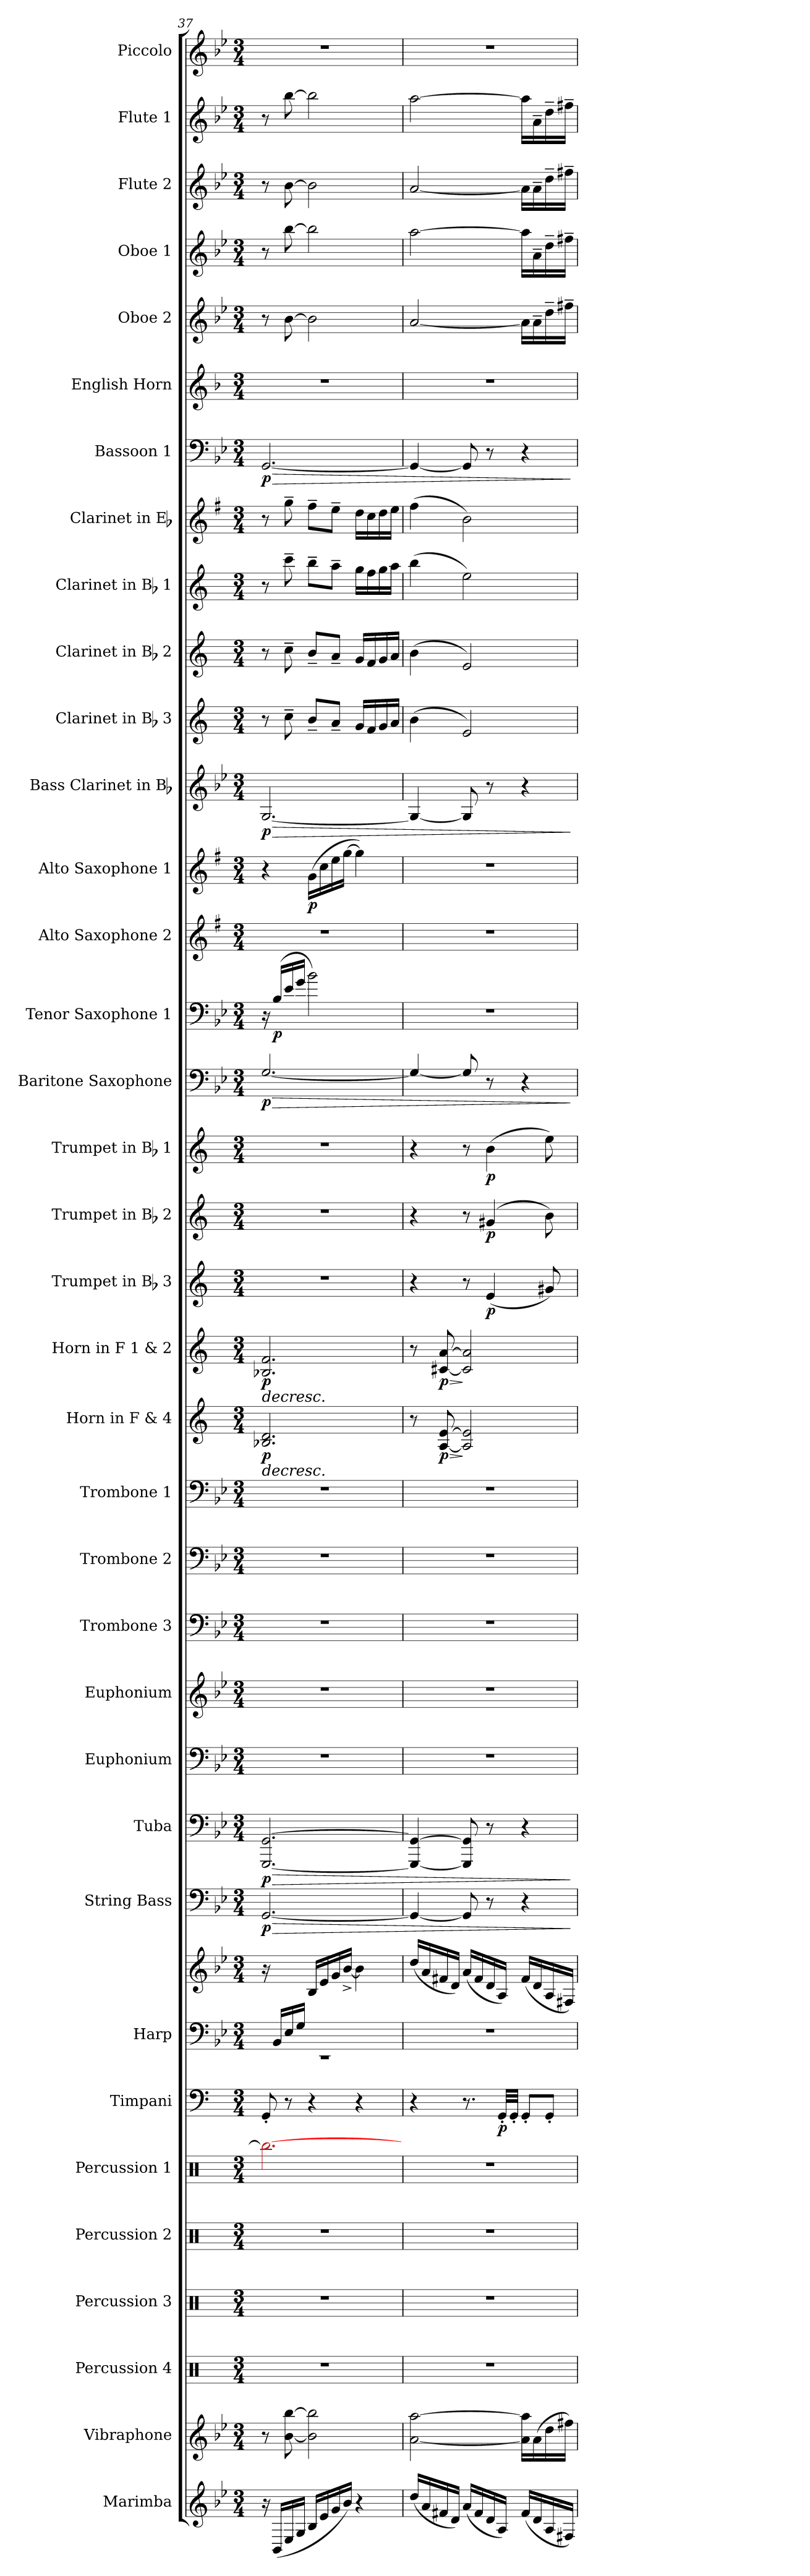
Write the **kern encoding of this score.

**kern	**kern	**kern	**kern	**kern	**kern	**kern	**dynam	**kern	**kern	**kern	**dynam	**kern	**dynam	**kern	**kern	**kern	**kern	**kern	**kern	**dynam	**kern	**dynam	**kern	**dynam	**kern	**dynam	**kern	**dynam	**kern	**dynam	**kern	**dynam	**kern	**kern	**dynam	**kern	**dynam	**kern	**kern	**kern	**kern	**kern	**dynam	**kern	**kern	**kern	**kern	**kern	**kern
*part36	*part35	*part34	*part33	*part32	*part31	*part30	*part30	*part29	*part29	*part28	*part28	*part27	*part27	*part26	*part25	*part24	*part23	*part22	*part21	*part21	*part20	*part20	*part19	*part19	*part18	*part18	*part17	*part17	*part16	*part16	*part15	*part15	*part14	*part13	*part13	*part12	*part12	*part11	*part10	*part9	*part8	*part7	*part7	*part6	*part5	*part4	*part3	*part2	*part1
*staff37	*staff36	*staff35	*staff34	*staff33	*staff32	*staff31	*staff31	*staff30	*staff29	*staff28	*staff28	*staff27	*staff27	*staff26	*staff25	*staff24	*staff23	*staff22	*staff21	*staff21	*staff20	*staff20	*staff19	*staff19	*staff18	*staff18	*staff17	*staff17	*staff16	*staff16	*staff15	*staff15	*staff14	*staff13	*staff13	*staff12	*staff12	*staff11	*staff10	*staff9	*staff8	*staff7	*staff7	*staff6	*staff5	*staff4	*staff3	*staff2	*staff1
*I"Marimba	*I"Vibraphone	*I"Percussion 4	*I"Percussion 3	*I"Percussion 2	*I"Percussion 1	*I"Timpani	*	*I"Harp	*	*I"String Bass	*	*I"Tuba	*	*I"Euphonium	*I"Euphonium	*I"Trombone 3	*I"Trombone 2	*I"Trombone 1	*I"Horn in F  &amp; 4	*	*I"Horn in F 1 &amp; 2	*	*I"Trumpet in Bb 3	*	*I"Trumpet in Bb 2	*	*I"Trumpet in Bb 1	*	*I"Baritone Saxophone	*	*I"Tenor Saxophone 1	*	*I"Alto Saxophone 2	*I"Alto Saxophone 1	*	*I"Bass Clarinet in Bb	*	*I"Clarinet in Bb 3	*I"Clarinet in Bb 2	*I"Clarinet in Bb 1	*I"Clarinet in Eb	*I"Bassoon 1	*	*I"English Horn	*I"Oboe 2	*I"Oboe 1	*I"Flute 2	*I"Flute 1	*I"Piccolo
*I'Mar.	*I'Vib.	*I'Perc. 4	*I'Perc. 3	*I'Perc. 2	*I'Perc. 1	*I'Timp.	*	*I'Hp.	*	*	*	*I'Tba.	*	*I'Euph.	*I'Euph.	*I'Tbn. 3	*I'Tbn. 2	*I'Tbn. 1	*I'Hn. 3 &amp; 4	*	*I'Hn. 1 &amp; 2	*	*I'Tpt. 3	*	*I'Tpt. 2	*	*I'Tpt. 1	*	*I'Bari. Sax.	*	*I'T. Sax. 1	*	*I'A. Sax. 2	*I'A. Sax. 1	*	*I'B. Cl.	*	*I'Cl. 3	*I'Cl. 2	*I'Cl. 1	*	*I'Bsn. 1	*	*I'Eng. Hn.	*I'Ob. 2	*I'Ob. 1	*I'Fl. 2	*I'Fl. 1	*I'Picc.
!!LO:PB:g=z
*clefG2	*clefG2	*clefX	*clefX	*clefX	*clefX	*clefF4	*	*clefF4	*clefG2	*clefF4	*	*clefF4	*	*clefF4	*clefG2	*clefF4	*clefF4	*clefF4	*clefG2	*	*clefG2	*	*clefG2	*	*clefG2	*	*clefG2	*	*clefF4	*	*clefF4	*	*clefG2	*clefG2	*	*clefG2	*	*clefG2	*clefG2	*clefG2	*clefG2	*clefF4	*	*clefG2	*clefG2	*clefG2	*clefG2	*clefG2	*clefG2
*	*	*	*	*	*	*	*	*	*	*ITrd7c12	*	*	*	*	*ITrd8c14	*	*	*	*ITrd4c7	*	*ITrd4c7	*	*ITrd1c2	*	*ITrd1c2	*	*ITrd1c2	*	*ITrd12c21	*	*ITrd8c14	*	*ITrd5c9	*ITrd5c9	*	*ITrd8c14	*	*ITrd1c2	*ITrd1c2	*ITrd1c2	*ITrd-2c-3	*	*	*ITrd4c7	*	*	*	*	*ITrd-7c-12
*k[b-e-]	*k[b-e-]	*k[]	*k[]	*k[]	*k[]	*k[]	*	*k[b-e-]	*k[b-e-]	*k[b-e-]	*	*k[b-e-]	*	*k[b-e-]	*k[b-e-]	*k[b-e-]	*k[b-e-]	*k[b-e-]	*k[b-]	*	*k[b-]	*	*k[b-e-]	*	*k[b-e-]	*	*k[b-e-]	*	*k[b-e-]	*	*k[b-e-]	*	*k[b-e-]	*k[b-e-]	*	*k[b-e-]	*	*k[b-e-]	*k[b-e-]	*k[b-e-]	*k[b-e-]	*k[b-e-]	*	*k[b-e-]	*k[b-e-]	*k[b-e-]	*k[b-e-]	*k[b-e-]	*k[b-e-]
*B-:	*B-:	*	*	*	*	*	*	*B-:	*B-:	*B-:	*	*B-:	*	*B-:	*B-:	*B-:	*B-:	*B-:	*	*	*	*	*B-:	*	*B-:	*	*B-:	*	*B-:	*	*B-:	*	*B-:	*B-:	*	*B-:	*	*B-:	*B-:	*B-:	*B-:	*B-:	*	*B-:	*B-:	*B-:	*B-:	*B-:	*B-:
*M3/4	*M3/4	*M3/4	*M3/4	*M3/4	*M3/4	*M3/4	*	*M3/4	*M3/4	*M3/4	*	*M3/4	*	*M3/4	*M3/4	*M3/4	*M3/4	*M3/4	*M3/4	*	*M3/4	*	*M3/4	*	*M3/4	*	*M3/4	*	*M3/4	*	*M3/4	*	*M3/4	*M3/4	*	*M3/4	*	*M3/4	*M3/4	*M3/4	*M3/4	*M3/4	*	*M3/4	*M3/4	*M3/4	*M3/4	*M3/4	*M3/4
=37	=37	=37	=37	=37	=37	=37	=37	=37	=37	=37	=37	=37	=37	=37	=37	=37	=37	=37	=37	=37	=37	=37	=37	=37	=37	=37	=37	=37	=37	=37	=37	=37	=37	=37	=37	=37	=37	=37	=37	=37	=37	=37	=37	=37	=37	=37	=37	=37	=37
*	*	*	*	*	*	*	*	*^	*	*	*	*	*	*	*	*	*	*	*	*	*	*	*	*	*	*	*	*	*	*	*	*	*	*	*	*	*	*	*	*	*	*	*	*	*	*	*	*	*
!	!	!	!	!	!	!	!	!	!	!	!	!LO:HP:b	!	!LO:HP:b	!	!	!	!	!	!	!LO:HP:b	!	!LO:HP:b	!	!	!	!	!	!	!	!LO:HP:b	!	!	!	!	!	!	!LO:HP:b	!	!	!	!	!	!LO:HP:b	!	!	!	!	!	!
!	!	!	!	!	!	!	!	!	!	!	!	!LO:DY:n=1:b	!	!LO:DY:n=1:b	!	!	!	!	!	!	!LO:DY:n=1:b	!	!LO:DY:n=1:b	!	!	!	!	!	!	!	!LO:DY:n=1:b	!	!	!	!	!	!	!LO:DY:n=1:b	!	!	!	!	!	!LO:DY:n=1:b	!	!	!	!	!	!
16r	8r	2.r	2.r	2.r	2.bb\_	8GG'/	.	16ryy	2.r	16r	[2.GGG/	> p	[2.GGG/ [2.GG/	> p	2.r	2.r	2.r	2.r	2.r	2.E-X/ 2.G/	> p	2.E-X/ 2.B-/	> p	2.r	.	2.r	.	2.r	.	[2.GG/	> p	16r	.	2.r	4r	.	[2.GG/	> p	8r	8r	8r	8r	[2.GG/	> p	2.r	8r	8r	8r	8r	2.r
!	!	!	!	!	!	!	!	!	!	!	!	!	!	!	!	!	!	!	!	!	!	!	!	!	!	!	!	!	!	!	!	!	!LO:DY:b	!	!	!	!	!	!	!	!	!	!	!	!	!	!	!	!	!
(<16BB-/LL	.	.	.	.	.	.	.	(<16BB-/LL	.	8.ryy	.	.	.	.	.	.	.	.	.	.	.	.	.	.	.	.	.	.	.	.	.	(>16BB-/LL	p	.	.	.	.	.	.	.	.	.	.	.	.	.	.	.	.	.
16E-/	[8b-\ [8bb-\	.	.	.	.	8r	.	16E-/	.	.	.	.	.	.	.	.	.	.	.	.	.	.	.	.	.	.	.	.	.	.	.	16E-/	.	.	.	.	.	.	8b-~\	8b-~\	8bb-~\	8bb-~\	.	.	.	[8b-\	[8bb-\	[8b-\	[8bb-\	.
16G/JJ	.	.	.	.	.	.	.	16G/JJ	.	.	.	.	.	.	.	.	.	.	.	.	.	.	.	.	.	.	.	.	.	.	.	16G/JJ	.	.	.	.	.	.	.	.	.	.	.	.	.	.	.	.	.	.
!	!	!	!	!	!	!	!	!	!	!	!	!	!	!	!	!	!	!	!	!	!	!	!	!	!	!	!	!	!	!	!	!	!	!	!	!LO:DY:b	!	!	!	!	!	!	!	!	!	!	!	!	!	!
16B-/LL	2b-\] 2bb-\]	.	.	.	.	4r	.	2ryy	.	16B-/LL	.	.	.	.	.	.	.	.	.	.	.	.	.	.	.	.	.	.	.	.	.	2B-\)	.	.	(>16B-\LL	p	.	.	8a~/L	8a~/L	8aa~\L	8aa~\L	.	.	.	2b-\]	2bb-\]	2b-\]	2bb-\]	.
16e-/	.	.	.	.	.	.	.	.	.	16e-/	.	.	.	.	.	.	.	.	.	.	.	.	.	.	.	.	.	.	.	.	.	.	.	.	16e-\	.	.	.	.	.	.	.	.	.	.	.	.	.	.	.
16g/	.	.	.	.	.	.	.	.	.	16g/	.	.	.	.	.	.	.	.	.	.	.	.	.	.	.	.	.	.	.	.	.	.	.	.	16g\	.	.	.	8g~/J	8g~/J	8gg~\J	8gg~\J	.	.	.	.	.	.	.	.
16b-/JJ)	.	.	.	.	.	.	.	.	.	[16b-^/JJ)	.	.	.	.	.	.	.	.	.	.	.	.	.	.	.	.	.	.	.	.	.	.	.	.	[16b-\JJ	.	.	.	.	.	.	.	.	.	.	.	.	.	.	.
4r	.	.	.	.	.	4r	.	.	.	4b-\]	.	.	.	.	.	.	.	.	.	.	.	.	.	.	.	.	.	.	.	.	.	.	.	.	4b-\])	.	.	.	16f/LL	16f/LL	16ff\LL	16ff\LL	.	.	.	.	.	.	.	.
.	.	.	.	.	.	.	.	.	.	.	.	.	.	.	.	.	.	.	.	.	.	.	.	.	.	.	.	.	.	.	.	.	.	.	.	.	.	.	16e-/	16e-/	16ee-\	16ee-\	.	.	.	.	.	.	.	.
.	.	.	.	.	.	.	.	.	.	.	.	.	.	.	.	.	.	.	.	.	.	.	.	.	.	.	.	.	.	.	.	.	.	.	.	.	.	.	16f/	16f/	16ff\	16ff\	.	.	.	.	.	.	.	.
.	.	.	.	.	.	.	.	.	.	.	.	.	.	.	.	.	.	.	.	.	.	.	.	.	.	.	.	.	.	.	.	.	.	.	.	.	.	.	16g/JJ	16g/JJ	16gg\JJ	16gg\JJ	.	.	.	.	.	.	.	.
*	*	*	*	*	*	*	*	*v	*v	*	*	*	*	*	*	*	*	*	*	*	*	*	*	*	*	*	*	*	*	*	*	*	*	*	*	*	*	*	*	*	*	*	*	*	*	*	*	*	*	*
=38	=38	=38	=38	=38	=38	=38	=38	=38	=38	=38	=38	=38	=38	=38	=38	=38	=38	=38	=38	=38	=38	=38	=38	=38	=38	=38	=38	=38	=38	=38	=38	=38	=38	=38	=38	=38	=38	=38	=38	=38	=38	=38	=38	=38	=38	=38	=38	=38	=38
(<16dd/LL	[2a\ [2aa\	2.r	2.r	2.r	2.r	4r	.	2.r	(<16dd/LL	4GGG/_	.	4GGG/_ 4GG/_	.	2.r	2.r	2.r	2.r	2.r	8r	.	8r	.	4r	.	4r	.	4r	.	4GG/_	.	2.r	.	2.r	2.r	.	4GG/_	.	(>4a\	(>4a\	(>4aa\	(>4aa\	4GG/_	.	2.r	[2a/	[2aa\	[2a/	[2aa\	2.r
16a/	.	.	.	.	.	.	.	.	16a/	.	.	.	.	.	.	.	.	.	.	.	.	.	.	.	.	.	.	.	.	.	.	.	.	.	.	.	.	.	.	.	.	.	.	.	.	.	.	.	.
!	!	!	!	!	!	!	!	!	!	!	!	!	!	!	!	!	!	!	!	!LO:HP:b	!	!LO:HP:b	!	!	!	!	!	!	!	!	!	!	!	!	!	!	!	!	!	!	!	!	!	!	!	!	!	!	!
!	!	!	!	!	!	!	!	!	!	!	!	!	!	!	!	!	!	!	!	!LO:DY:n=1:b	!	!LO:DY:n=1:b	!	!	!	!	!	!	!	!	!	!	!	!	!	!	!	!	!	!	!	!	!	!	!	!	!	!	!
16f#X/	.	.	.	.	.	.	.	.	16f#X/	.	.	.	.	.	.	.	.	.	[8D/ [8A/	> p	[8F#X/ [8d/	> p	.	.	.	.	.	.	.	.	.	.	.	.	.	.	.	.	.	.	.	.	.	.	.	.	.	.	.
16d/JJ)	.	.	.	.	.	.	.	.	16d/JJ)	.	.	.	.	.	.	.	.	.	.	.	.	.	.	.	.	.	.	.	.	.	.	.	.	.	.	.	.	.	.	.	.	.	.	.	.	.	.	.	.
(<16a/LL	.	.	.	.	.	8.r	.	.	(<16a/LL	8GGG/]	.	8GGG/] 8GG/]	.	.	.	.	.	.	2D/] 2A/]	]	2F#/] 2d/]	]	8r	.	8r	.	8r	.	8GG/]	.	.	.	.	.	.	8GG/]	.	2d/)	2d/)	2dd\)	2dd\)	8GG/]	.	.	.	.	.	.	.
16f#/	.	.	.	.	.	.	.	.	16f#/	.	.	.	.	.	.	.	.	.	.	.	.	.	.	.	.	.	.	.	.	.	.	.	.	.	.	.	.	.	.	.	.	.	.	.	.	.	.	.	.
!	!	!	!	!	!	!	!	!	!	!	!	!	!	!	!	!	!	!	!	!	!	!	!	!LO:DY:b	!	!LO:DY:b	!	!LO:DY:b	!	!	!	!	!	!	!	!	!	!	!	!	!	!	!	!	!	!	!	!	!
16d/	.	.	.	.	.	.	.	.	16d/	8r	.	8r	.	.	.	.	.	.	.	.	.	.	(<4d/	p	(>4f#X/	p	(>4a\	p	8r	.	.	.	.	.	.	8r	.	.	.	.	.	8r	.	.	.	.	.	.	.
!	!	!	!	!	!	!	!LO:DY:b	!	!	!	!	!	!	!	!	!	!	!	!	!	!	!	!	!	!	!	!	!	!	!	!	!	!	!	!	!	!	!	!	!	!	!	!	!	!	!	!	!	!
16A/JJ)	.	.	.	.	.	32GG'/LLL	p	.	16A/JJ)	.	.	.	.	.	.	.	.	.	.	.	.	.	.	.	.	.	.	.	.	.	.	.	.	.	.	.	.	.	.	.	.	.	.	.	.	.	.	.	.
.	.	.	.	.	.	32GG'/JJJ	.	.	.	.	.	.	.	.	.	.	.	.	.	.	.	.	.	.	.	.	.	.	.	.	.	.	.	.	.	.	.	.	.	.	.	.	.	.	.	.	.	.	.
(<16f#/LL	16a\] 16aa\]LL	.	.	.	.	8GG'/L	.	.	(<16f#/LL	4r	.	4r	.	.	.	.	.	.	.	.	.	.	.	.	.	.	.	.	4r	.	.	.	.	.	.	4r	.	.	.	.	.	4r	.	.	16a\LL]	16aa\LL]	16a\LL]	16aa\LL]	.
16d/	(>16a\	.	.	.	.	.	.	.	16d/	.	.	.	.	.	.	.	.	.	.	.	.	.	.	.	.	.	.	.	.	.	.	.	.	.	.	.	.	.	.	.	.	.	.	.	16a~\	16a~\	16a~\	16a~\	.
16A/	16dd\	.	.	.	.	8GG'/J	.	.	16A/	.	.	.	.	.	.	.	.	.	.	.	.	.	8f#X/)	.	8a\)	.	8dd\)	.	.	.	.	.	.	.	.	.	.	.	.	.	.	.	.	.	16dd~\	16dd~\	16dd~\	16dd~\	.
16F#X/JJ)	16ff#X\JJ)	.	.	.	.	.	.	.	16F#X/JJ)	.	.	.	.	.	.	.	.	.	.	.	.	.	.	.	.	.	.	.	.	.	.	.	.	.	.	.	.	.	.	.	.	.	.	.	16ff#X~\JJ	16ff#X~\JJ	16ff#X~\JJ	16ff#X~\JJ	.
.	.	.	.	.	.	.	.	.	.	.	]	.	]	.	.	.	.	.	.	]	.	]	.	.	.	.	.	.	.	]	.	.	.	.	.	.	]	.	.	.	.	.	]	.	.	.	.	.	.
=	=	=	=	=	=	=	=	=	=	=	=	=	=	=	=	=	=	=	=	=	=	=	=	=	=	=	=	=	=	=	=	=	=	=	=	=	=	=	=	=	=	=	=	=	=	=	=	=	=
*-	*-	*-	*-	*-	*-	*-	*-	*-	*-	*-	*-	*-	*-	*-	*-	*-	*-	*-	*-	*-	*-	*-	*-	*-	*-	*-	*-	*-	*-	*-	*-	*-	*-	*-	*-	*-	*-	*-	*-	*-	*-	*-	*-	*-	*-	*-	*-	*-	*-
